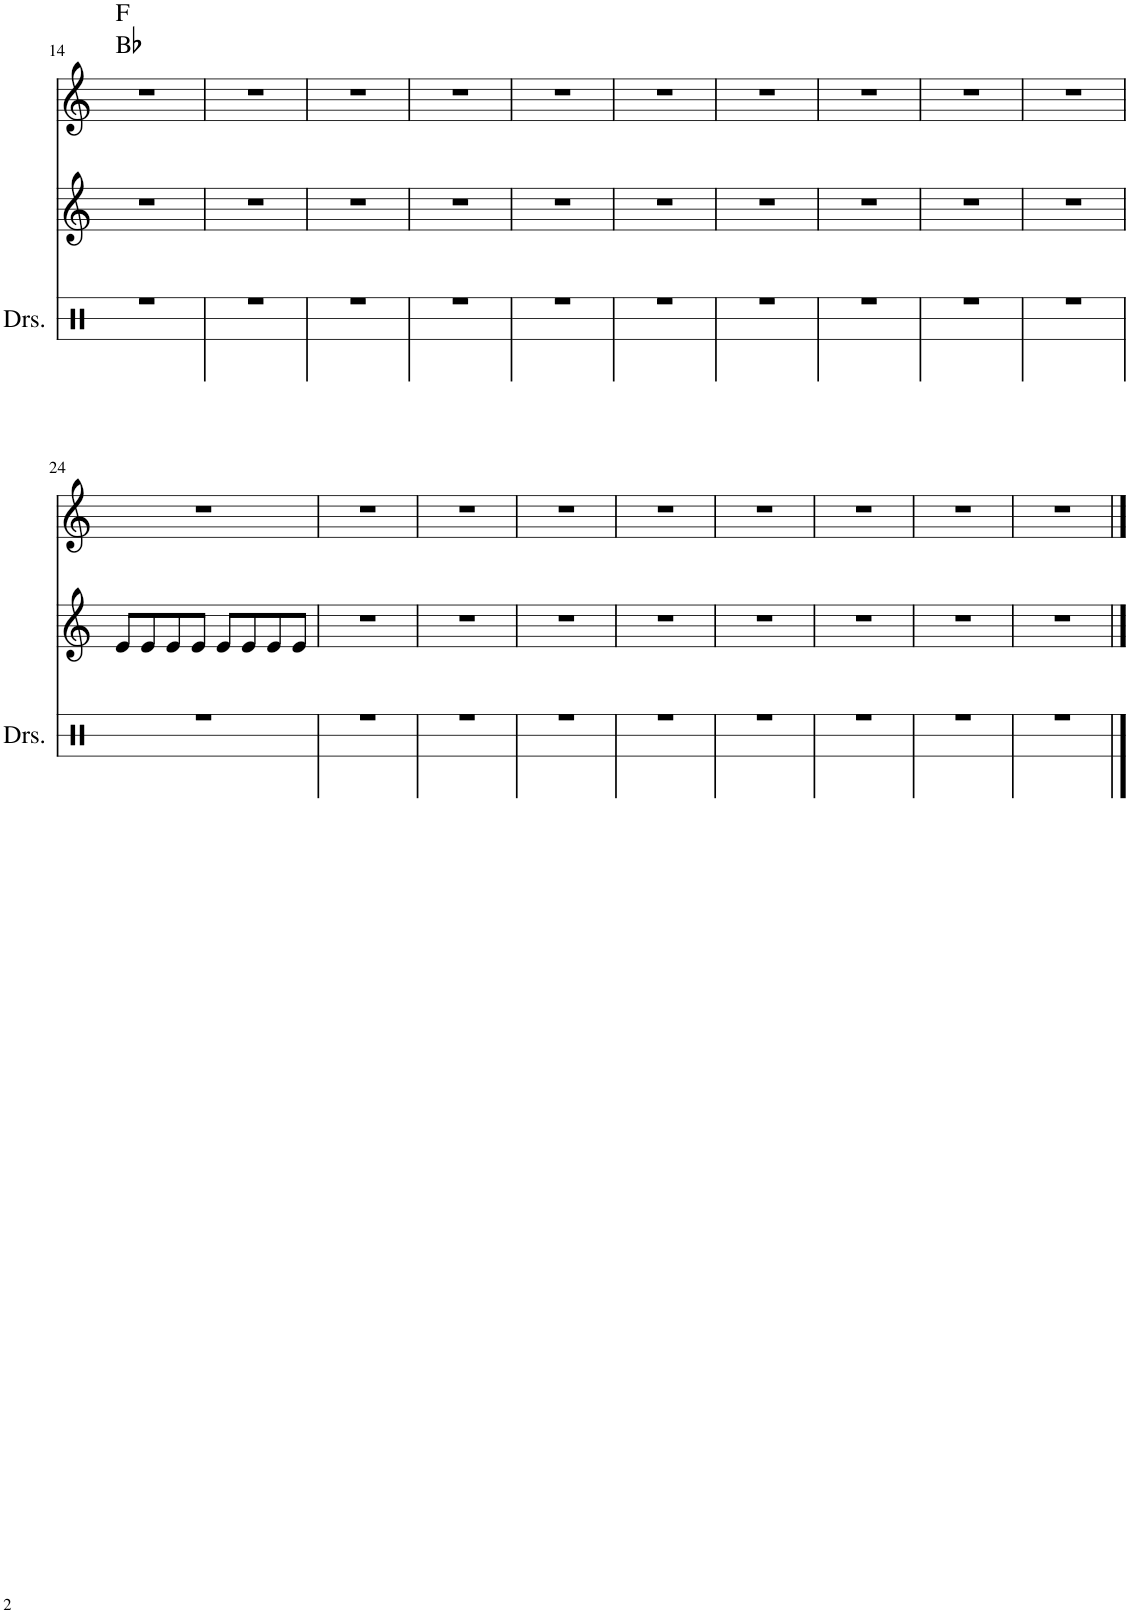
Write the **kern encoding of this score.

**kern	**kern	**kern	**harte
*part3	*part2	*part1	*part1
*staff3	*staff2	*staff1	*
*I"Drumset	*I"Piano	*I"Piano	*
*I'Drs.	*I'Pno	*I'Pno	*
!!LO:PB:g=z
*clefX	*clefG2	*clefG2	*
*k[]	*k[]	*k[]	*
=14	=14	=14	=14
1r	1r	1r	Bb:maj F:maj
=15	=15	=15	=15
1r	1r	1r	.
=16	=16	=16	=16
1r	1r	1r	.
=17	=17	=17	=17
1r	1r	1r	.
=18	=18	=18	=18
1r	1r	1r	.
=19	=19	=19	=19
1r	1r	1r	.
=20	=20	=20	=20
1r	1r	1r	.
=21	=21	=21	=21
1r	1r	1r	.
=22	=22	=22	=22
1r	1r	1r	.
=23	=23	=23	=23
1r	1r	1r	.
!!LO:LB:g=z
=24	=24	=24	=24
1r	8e/L	1r	.
.	8e/	.	.
.	8e/	.	.
.	8e/J	.	.
.	8e/L	.	.
.	8e/	.	.
.	8e/	.	.
.	8e/J	.	.
=25	=25	=25	=25
1r	1r	1r	.
=26	=26	=26	=26
1r	1r	1r	.
=27	=27	=27	=27
1r	1r	1r	.
=28	=28	=28	=28
1r	1r	1r	.
=29	=29	=29	=29
1r	1r	1r	.
=30	=30	=30	=30
1r	1r	1r	.
=31	=31	=31	=31
1r	1r	1r	.
=32	=32	=32	=32
1r	1r	1r	.
==	==	==	==
*-	*-	*-	*-
